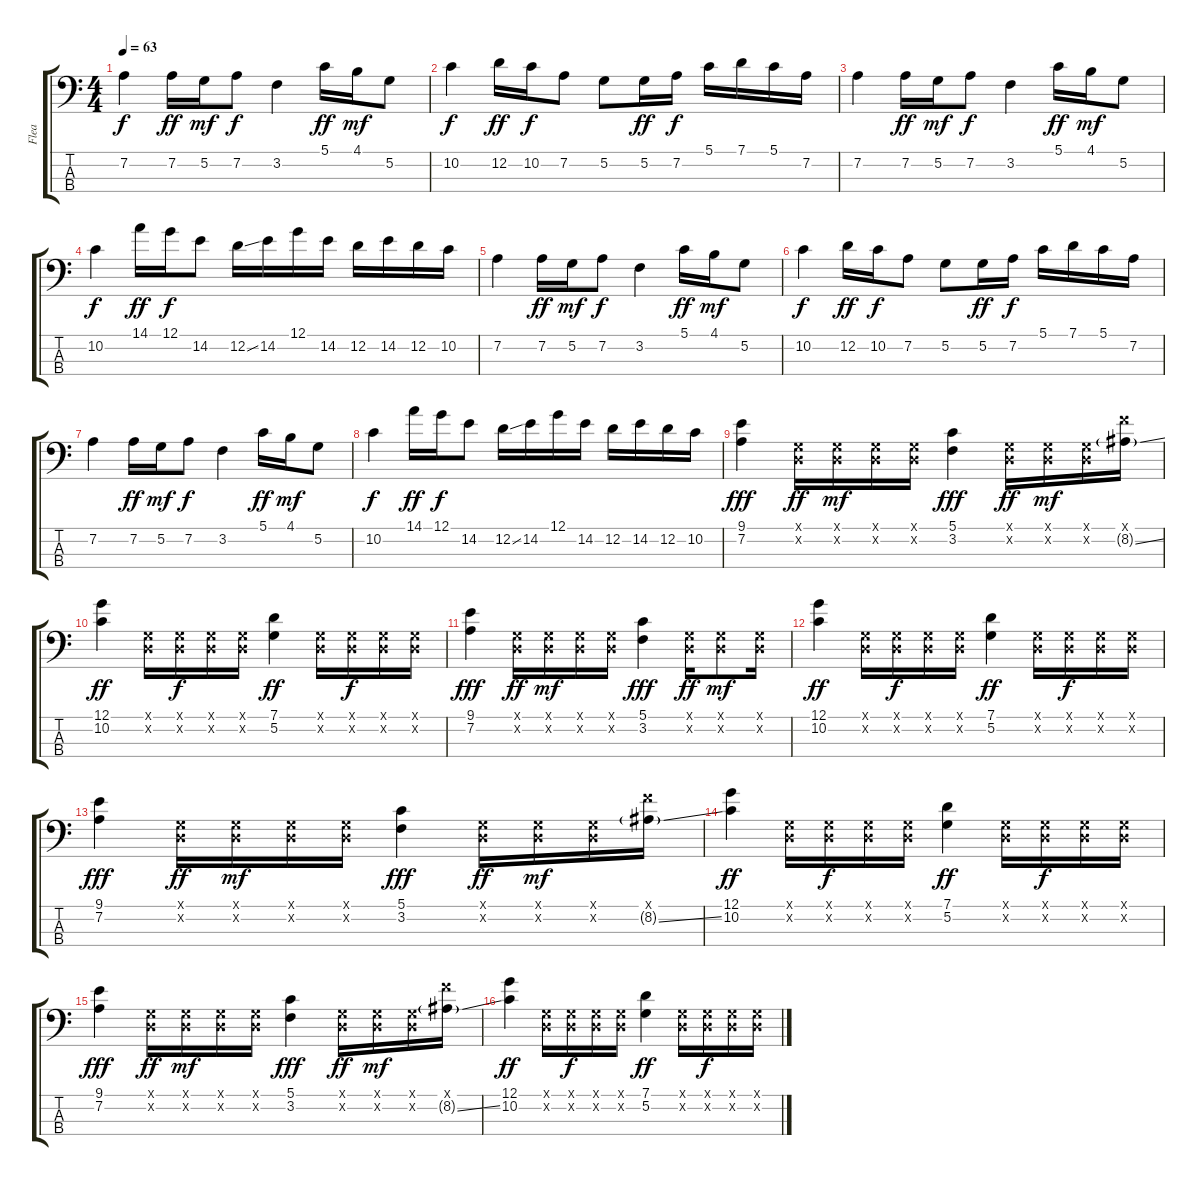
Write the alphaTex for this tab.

\track ("Flea" "Flea") {instrument electricbassfinger}
\staff {score tabs}
\tuning (G2 D2 A1 E1) {hide}
\ts (4 4)
\tempo 63
\clef f4
\ks c
7.2.4{dy f} 7.2.16{dy ff} 5.2.16{dy mf} 7.2.8{dy f} 3.2.4 5.1.16{dy ff} 4.1.16{dy mf} 5.2.8 |
10.2.4{dy f} 12.2.16{dy ff} 10.2.16{dy f} 7.2.8 5.2.8 5.2.16{dy ff} 7.2.16{dy f} 5.1.16 7.1.16 5.1.16 7.2.16 |
7.2.4 7.2.16{dy ff} 5.2.16{dy mf} 7.2.8{dy f} 3.2.4 5.1.16{dy ff} 4.1.16{dy mf} 5.2.8 |
10.2.4{dy f} 14.1.16{dy ff} 12.1.16{dy f} 14.2.8 12.2{ss}.16 14.2.16 12.1.16 14.2.16 12.2.16 14.2.16 12.2.16 10.2.16 |
7.2.4 7.2.16{dy ff} 5.2.16{dy mf} 7.2.8{dy f} 3.2.4 5.1.16{dy ff} 4.1.16{dy mf} 5.2.8 |
10.2.4{dy f} 12.2.16{dy ff} 10.2.16{dy f} 7.2.8 5.2.8 5.2.16{dy ff} 7.2.16{dy f} 5.1.16 7.1.16 5.1.16 7.2.16 |
7.2.4 7.2.16{dy ff} 5.2.16{dy mf} 7.2.8{dy f} 3.2.4 5.1.16{dy ff} 4.1.16{dy mf} 5.2.8 |
10.2.4{dy f} 14.1.16{dy ff} 12.1.16{dy f} 14.2.8 12.2{ss}.16 14.2.16 12.1.16 14.2.16 12.2.16 14.2.16 12.2.16 10.2.16 |
(9.1 7.2).4{dy fff} (0.1{x} 0.2{x}).16{dy ff} (0.1{x} 0.2{x}).16{dy mf} (0.1{x} 0.2{x}).16 (0.1{x} 0.2{x}).16 (5.1 3.2).4{dy fff} (0.1{x} 0.2{x}).16{dy ff} (0.1{x} 0.2{x}).16{dy mf} (0.1{x} 0.2{x}).16 (10.1{x} 8.2{ss g}).16 |
(12.1 10.2).4{dy ff} (0.1{x} 0.2{x}).16 (0.1{x} 0.2{x}).16{dy f} (0.1{x} 0.2{x}).16 (0.1{x} 0.2{x}).16 (7.1 5.2).4{dy ff} (0.1{x} 0.2{x}).16 (0.1{x} 0.2{x}).16{dy f} (0.1{x} 0.2{x}).16 (0.1{x} 0.2{x}).16 |
(9.1 7.2).4{dy fff} (0.1{x} 0.2{x}).16{dy ff} (0.1{x} 0.2{x}).16{dy mf} (0.1{x} 0.2{x}).16 (0.1{x} 0.2{x}).16 (5.1 3.2).4{dy fff} (0.1{x} 0.2{x}).16{dy ff} (0.1{x} 0.2{x}).8{dy mf} (0.1{x} 0.2{x}).16 |
(12.1 10.2).4{dy ff} (0.1{x} 0.2{x}).16 (0.1{x} 0.2{x}).16{dy f} (0.1{x} 0.2{x}).16 (0.1{x} 0.2{x}).16 (7.1 5.2).4{dy ff} (0.1{x} 0.2{x}).16 (0.1{x} 0.2{x}).16{dy f} (0.1{x} 0.2{x}).16 (0.1{x} 0.2{x}).16 |
(9.1 7.2).4{dy fff} (0.1{x} 0.2{x}).16{dy ff} (0.1{x} 0.2{x}).16{dy mf} (0.1{x} 0.2{x}).16 (0.1{x} 0.2{x}).16 (5.1 3.2).4{dy fff} (0.1{x} 0.2{x}).16{dy ff} (0.1{x} 0.2{x}).16{dy mf} (0.1{x} 0.2{x}).16 (10.1{x} 8.2{ss g}).16 |
(12.1 10.2).4{dy ff} (0.1{x} 0.2{x}).16 (0.1{x} 0.2{x}).16{dy f} (0.1{x} 0.2{x}).16 (0.1{x} 0.2{x}).16 (7.1 5.2).4{dy ff} (0.1{x} 0.2{x}).16 (0.1{x} 0.2{x}).16{dy f} (0.1{x} 0.2{x}).16 (0.1{x} 0.2{x}).16 |
(9.1 7.2).4{dy fff} (0.1{x} 0.2{x}).16{dy ff} (0.1{x} 0.2{x}).16{dy mf} (0.1{x} 0.2{x}).16 (0.1{x} 0.2{x}).16 (5.1 3.2).4{dy fff} (0.1{x} 0.2{x}).16{dy ff} (0.1{x} 0.2{x}).16{dy mf} (0.1{x} 0.2{x}).16 (10.1{x} 8.2{ss g}).16 |
(12.1 10.2).4{dy ff} (0.1{x} 0.2{x}).16 (0.1{x} 0.2{x}).16{dy f} (0.1{x} 0.2{x}).16 (0.1{x} 0.2{x}).16 (7.1 5.2).4{dy ff} (0.1{x} 0.2{x}).16 (0.1{x} 0.2{x}).16{dy f} (0.1{x} 0.2{x}).16 (0.1{x} 0.2{x}).16
